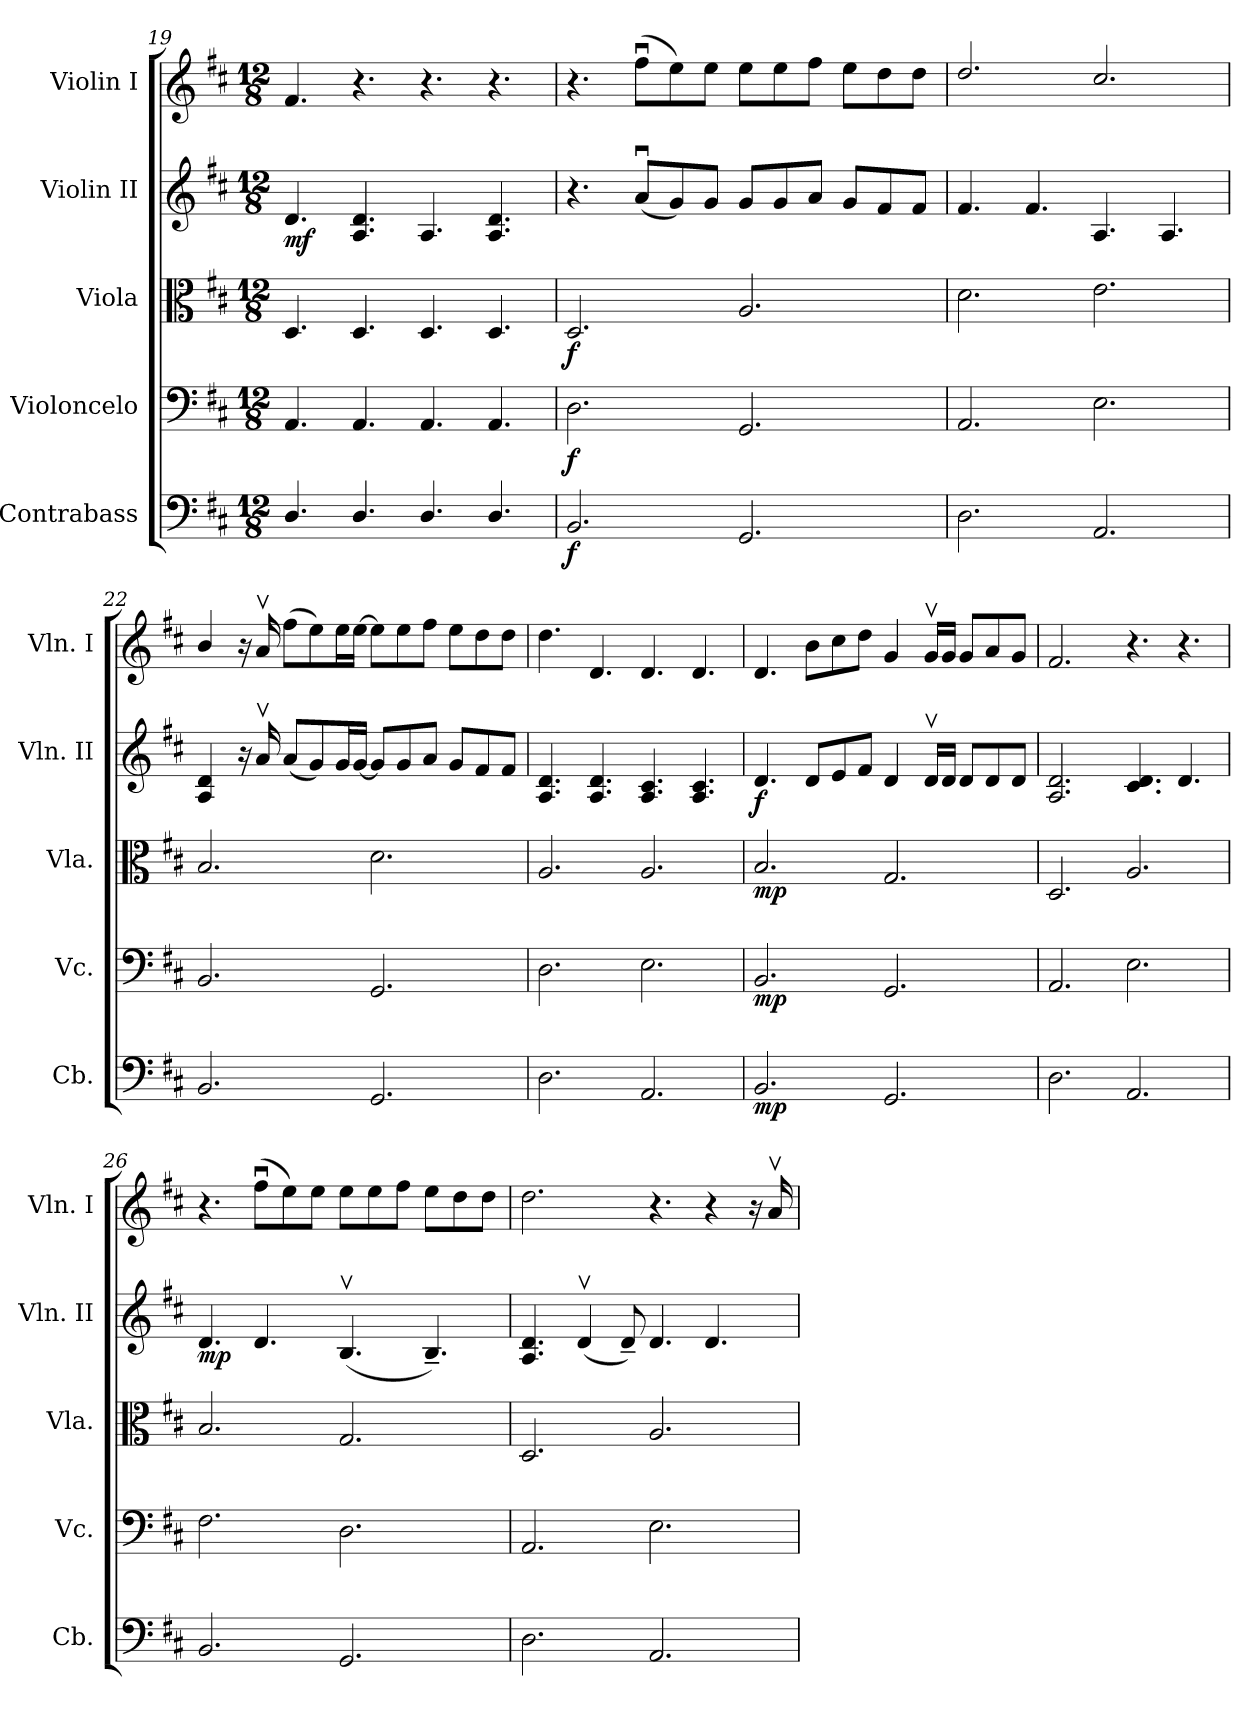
**kern	**dynam	**kern	**dynam	**kern	**dynam	**kern	**dynam	**kern
*part5	*part5	*part4	*part4	*part3	*part3	*part2	*part2	*part1
*staff5	*staff5	*staff4	*staff4	*staff3	*staff3	*staff2	*staff2	*staff1
*I"Contrabass	*	*I"Violoncelo	*	*I"Viola	*	*I"Violin II	*	*I"Violin I
*I'Cb.	*	*I'Vc.	*	*I'Vla.	*	*I'Vln. II	*	*I'Vln. I
*clefF4	*	*clefF4	*	*clefC3	*	*clefG2	*	*clefG2
*ITrd7c12	*	*	*	*	*	*	*	*
*k[f#c#]	*	*k[f#c#]	*	*k[f#c#]	*	*k[f#c#]	*	*k[f#c#]
*D:	*	*D:	*	*D:	*	*D:	*	*D:
*M12/8	*	*M12/8	*	*M12/8	*	*M12/8	*	*M12/8
=19	=19	=19	=19	=19	=19	=19	=19	=19
!	!LO:DY:b	!	!	!	!	!	!	!
!	!LO:DY:n=1:b	!	!	!	!	!	!	!
!	!LO:DY:n=2:b	!	!	!	!	!	!	!
!	!LO:DY:n=3:b	!	!LO:DY:b	!	!	!	!	!
!	!	!	!LO:DY:n=1:b	!	!	!	!	!
!	!	!	!LO:DY:n=2:b	!	!LO:DY:b	!	!	!
!	!	!	!	!	!LO:DY:n=1:b	!	!LO:DY:b	!
4.DD/	mf mf mf mf	4.AA/	mf mf mf	4.D/	mf mf	4.d/	mf	4.f#/
4.DD/	.	4.AA/	.	4.D/	.	4.A/ 4.d/	.	4.r
4.DD/	.	4.AA/	.	4.D/	.	4.A/	.	4.r
4.DD/	.	4.AA/	.	4.D/	.	4.A/ 4.d/	.	4.r
=20	=20	=20	=20	=20	=20	=20	=20	=20
!	!LO:DY:b	!	!LO:DY:b	!	!LO:DY:b	!	!	!
2.BBB/	f	2.D\	f	2.D/	f	4.r	.	4.r
.	.	.	.	.	.	(8au/L	.	(8ff#u\L
.	.	.	.	.	.	8g/)	.	8ee\)
.	.	.	.	.	.	8g/J	.	8ee\J
2.GGG/	.	2.GG/	.	2.A/	.	8g/L	.	8ee\L
.	.	.	.	.	.	8g/	.	8ee\
.	.	.	.	.	.	8a/J	.	8ff#\J
.	.	.	.	.	.	8g/L	.	8ee\L
.	.	.	.	.	.	8f#/	.	8dd\
.	.	.	.	.	.	8f#/J	.	8dd\J
!!LO:LB:g=z
=21	=21	=21	=21	=21	=21	=21	=21	=21
2.DD\	.	2.AA/	.	2.d\	.	4.f#/	.	2.dd/
.	.	.	.	.	.	4.f#/	.	.
2.AAA/	.	2.E\	.	2.e\	.	4.A/	.	2.cc#/
.	.	.	.	.	.	4.A/	.	.
=22	=22	=22	=22	=22	=22	=22	=22	=22
2.BBB/	.	2.BB/	.	2.B/	.	4A/ 4d/	.	4b/
.	.	.	.	.	.	16r	.	16r
.	.	.	.	.	.	16av/	.	16av/
.	.	.	.	.	.	(8a/L	.	(8ff#\L
.	.	.	.	.	.	8g/)	.	8ee\)
.	.	.	.	.	.	16g/L	.	16ee\L
.	.	.	.	.	.	[16g/JJ	.	[16ee\JJ
2.GGG/	.	2.GG/	.	2.d\	.	8g/L]	.	8ee\L]
.	.	.	.	.	.	8g/	.	8ee\
.	.	.	.	.	.	8a/J	.	8ff#\J
.	.	.	.	.	.	8g/L	.	8ee\L
.	.	.	.	.	.	8f#/	.	8dd\
.	.	.	.	.	.	8f#/J	.	8dd\J
=23	=23	=23	=23	=23	=23	=23	=23	=23
2.DD\	.	2.D\	.	2.A/	.	4.A/ 4.d/	.	4.dd\
.	.	.	.	.	.	4.A/ 4.d/	.	4.d/
2.AAA/	.	2.E\	.	2.A/	.	4.A/ 4.c#/	.	4.d/
.	.	.	.	.	.	4.A/ 4.c#/	.	4.d/
=24	=24	=24	=24	=24	=24	=24	=24	=24
!	!LO:DY:b	!	!LO:DY:b	!	!LO:DY:b	!	!LO:DY:b	!
2.BBB/	mp	2.BB/	mp	2.B/	mp	4.d/	f	4.d/
.	.	.	.	.	.	8d/L	.	8b\L
.	.	.	.	.	.	8e/	.	8cc#\
.	.	.	.	.	.	8f#/J	.	8dd\J
2.GGG/	.	2.GG/	.	2.G/	.	4d/	.	4g/
.	.	.	.	.	.	16dv/LL	.	16gv/LL
.	.	.	.	.	.	16d/JJ	.	16g/JJ
.	.	.	.	.	.	8d/L	.	8g/L
.	.	.	.	.	.	8d/	.	8a/
.	.	.	.	.	.	8d/J	.	8g/J
!!LO:PB:g=z
=25	=25	=25	=25	=25	=25	=25	=25	=25
2.DD\	.	2.AA/	.	2.D/	.	2.A/ 2.d/	.	2.f#/
2.AAA/	.	2.E\	.	2.A/	.	4.c#/ 4.d/	.	4.r
.	.	.	.	.	.	4.d/	.	4.r
=26	=26	=26	=26	=26	=26	=26	=26	=26
!	!	!	!	!	!	!	!LO:DY:b	!
2.BBB/	.	2.F#\	.	2.B/	.	4.d/	mp	4.r
.	.	.	.	.	.	4.d/	.	(8ff#u\L
.	.	.	.	.	.	.	.	8ee\)
.	.	.	.	.	.	.	.	8ee\J
2.GGG/	.	2.D\	.	2.G/	.	(4.Bv/	.	8ee\L
.	.	.	.	.	.	.	.	8ee\
.	.	.	.	.	.	.	.	8ff#\J
.	.	.	.	.	.	4.B~/)	.	8ee\L
.	.	.	.	.	.	.	.	8dd\
.	.	.	.	.	.	.	.	8dd\J
=27	=27	=27	=27	=27	=27	=27	=27	=27
2.DD\	.	2.AA/	.	2.D/	.	4.A/ 4.d/	.	2.dd\
.	.	.	.	.	.	(4dv/	.	.
.	.	.	.	.	.	8d~/)	.	.
2.AAA/	.	2.E\	.	2.A/	.	4.d/	.	4.r
.	.	.	.	.	.	4.d/	.	4r
.	.	.	.	.	.	.	.	16r
.	.	.	.	.	.	.	.	16av/
=	=	=	=	=	=	=	=	=
*-	*-	*-	*-	*-	*-	*-	*-	*-
